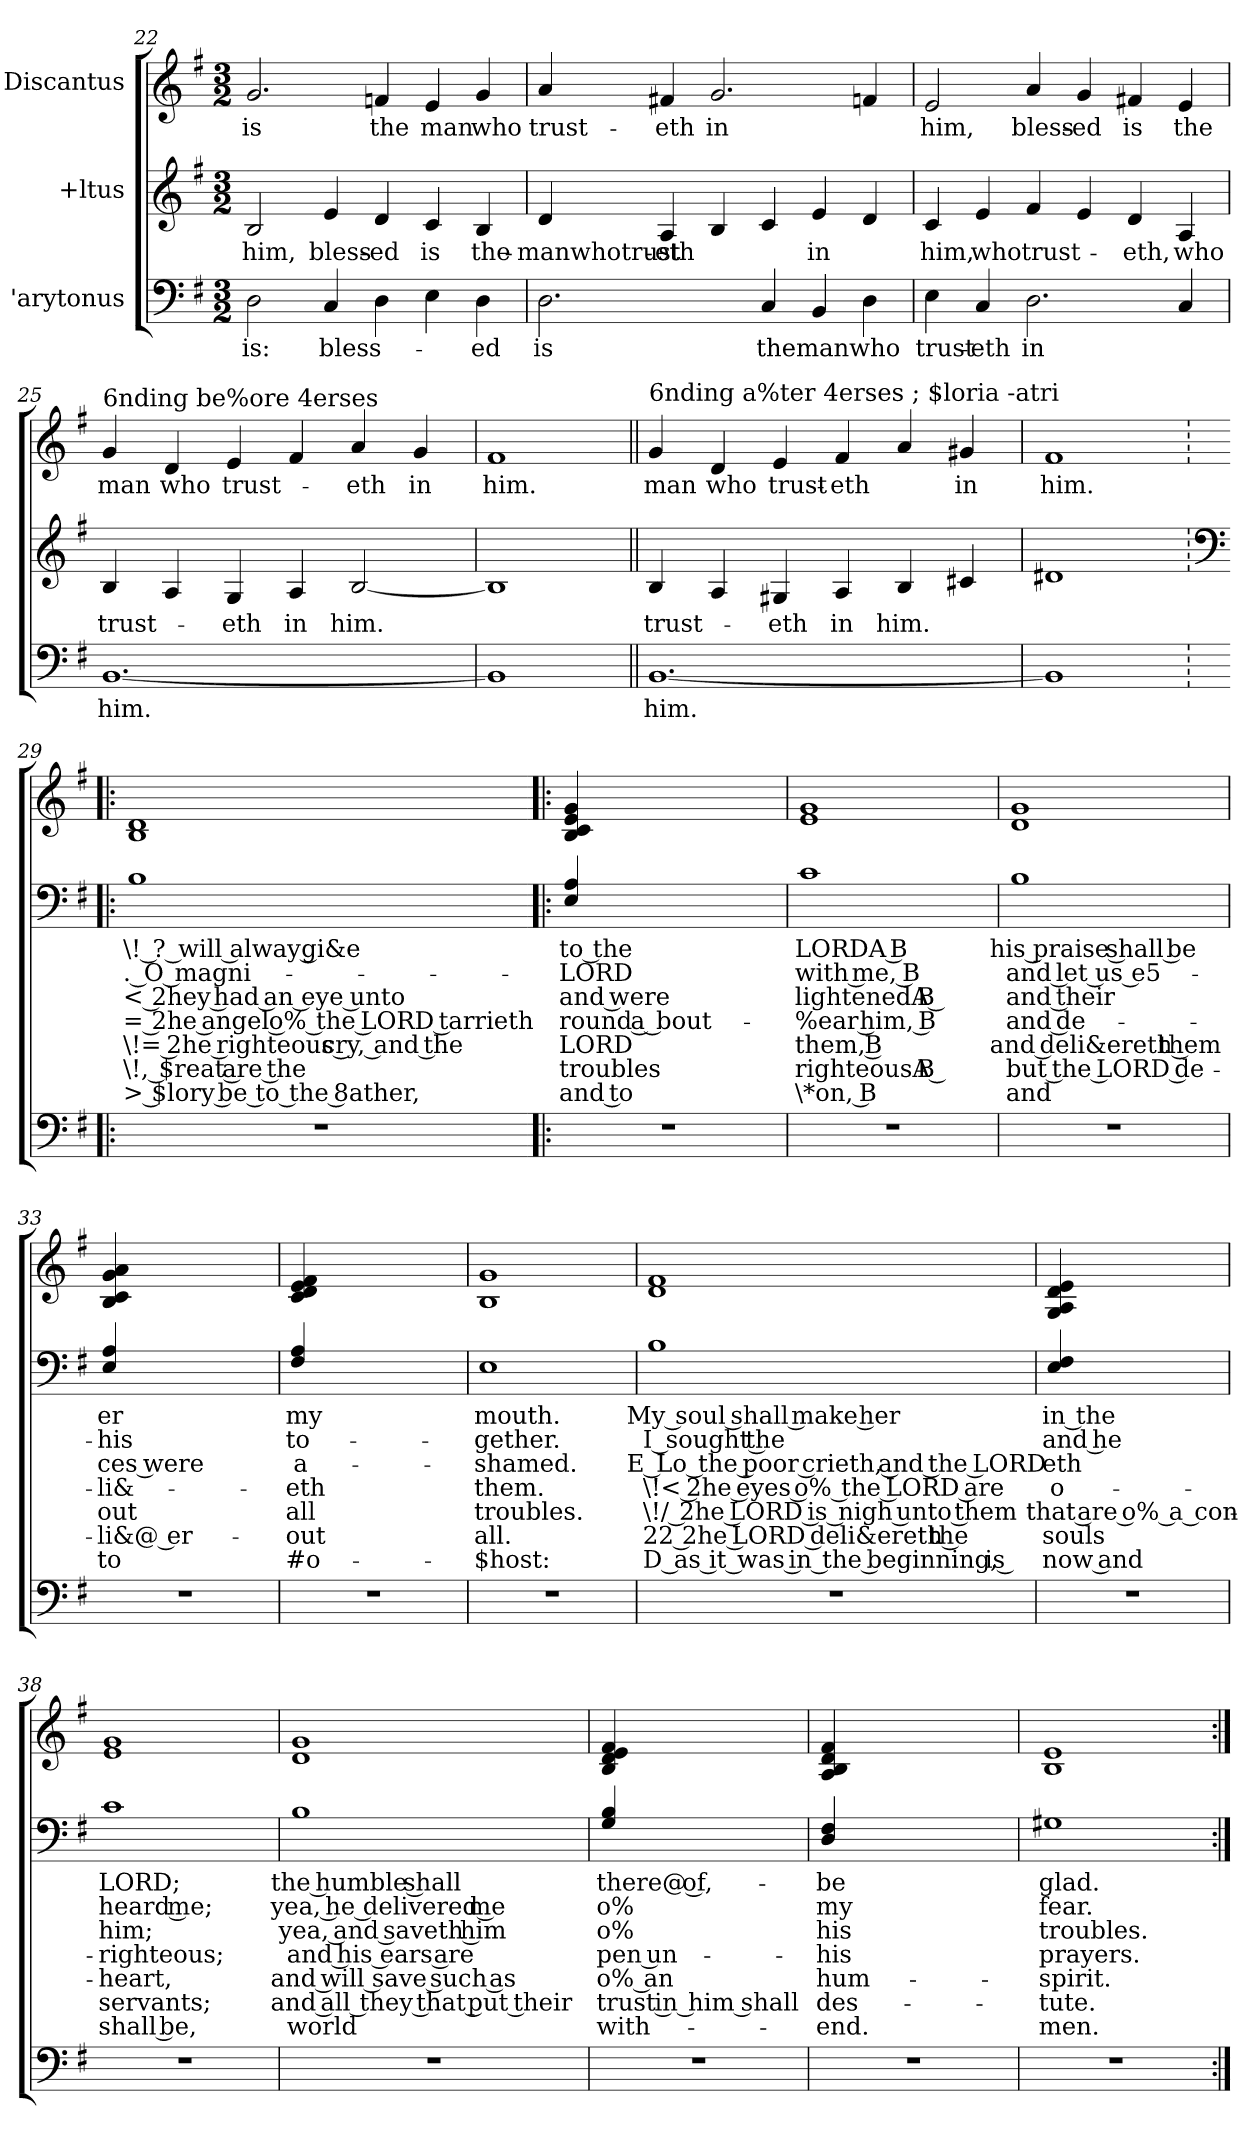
**kern	**text	**kern	**text	**text	**text	**text	**text	**text	**text	**kern	**text
*part3	*part3	*part2	*part2	*part2	*part2	*part2	*part2	*part2	*part2	*part1	*part1
*staff3	*staff3	*staff2	*staff2	*staff2	*staff2	*staff2	*staff2	*staff2	*staff2	*staff1	*staff1
*I"'arytonus	*	*I"+ltus	*	*	*	*	*	*	*	*I"Discantus	*
*clefF4	*	*clefG2	*	*	*	*	*	*	*	*clefG2	*
*k[f#]	*	*k[f#]	*	*	*	*	*	*	*	*k[f#]	*
*G:	*	*G:	*	*	*	*	*	*	*	*G:	*
*M3/2	*	*M3/2	*	*	*	*	*	*	*	*M3/2	*
=22	=22	=22	=22	=22	=22	=22	=22	=22	=22	=22	=22
!	!LO:LY:b	!	!LO:LY:b	!	!	!	!	!	!	!	!LO:LY:b
2D\	is:	2B/	him,	.	.	.	.	.	.	2.g/	is
!	!LO:LY:b	!	!LO:LY:b	!	!	!	!	!	!	!	!
4C/	bless-	4e/	bless-	.	.	.	.	.	.	.	.
!	!	!	!LO:LY:b:rj	!	!	!	!	!	!	!	!LO:LY:b
4D\	.	4d/	-ed	.	.	.	.	.	.	4fn/	the
!	!	!	!LO:LY:b	!	!	!	!	!	!	!	!LO:LY:b
4E\	.	4c/	is	.	.	.	.	.	.	4e/	man
!	!LO:LY:b	!	!LO:LY:b	!	!	!	!	!	!	!	!LO:LY:b
4D\	-ed	4B/	the-	.	.	.	.	.	.	4g/	who
=23	=23	=23	=23	=23	=23	=23	=23	=23	=23	=23	=23
!	!LO:LY:b	!	!LO:LY:b	!	!	!	!	!	!	!	!LO:LY:b
2.D\	is	4d/	-manwhotrust-	.	.	.	.	.	.	4a/	trust-
!	!	!	!LO:LY:b	!	!	!	!	!	!	!	!LO:LY:b:rj
.	.	4A/	-eth	.	.	.	.	.	.	4f#X/	-eth
!	!	!	!	!	!	!	!	!	!	!	!LO:LY:b
.	.	4B/	.	.	.	.	.	.	.	2.g/	in
!	!LO:LY:b	!	!	!	!	!	!	!	!	!	!
4C/	themanwho	4c/	.	.	.	.	.	.	.	.	.
!	!	!	!LO:LY:b	!	!	!	!	!	!	!	!
4BB/	.	4e/	in	.	.	.	.	.	.	.	.
4D\	.	4d/	.	.	.	.	.	.	.	4fn/	.
!!LO:LB:g=z
=24	=24	=24	=24	=24	=24	=24	=24	=24	=24	=24	=24
!	!LO:LY:b	!	!LO:LY:b	!	!	!	!	!	!	!	!LO:LY:b
4E\	trust-	4c/	him,	.	.	.	.	.	.	2e/	him,
!	!LO:LY:b:rj	!	!LO:LY:b	!	!	!	!	!	!	!	!
4C/	-eth	4e/	who	.	.	.	.	.	.	.	.
!	!LO:LY:b	!	!LO:LY:b	!	!	!	!	!	!	!	!LO:LY:b
2.D\	in	4f#/	trust-	.	.	.	.	.	.	4a/	bless-
!	!	!	!	!	!	!	!	!	!	!	!LO:LY:b:rj
.	.	4e/	.	.	.	.	.	.	.	4g/	-ed
!	!	!	!LO:LY:b	!	!	!	!	!	!	!	!LO:LY:b
.	.	4d/	-eth,	.	.	.	.	.	.	4f#X/	is
!	!	!	!LO:LY:b	!	!	!	!	!	!	!	!LO:LY:b
4C/	.	4A/	who	.	.	.	.	.	.	4e/	the
=25	=25	=25	=25	=25	=25	=25	=25	=25	=25	=25	=25
!	!	!	!	!	!	!	!	!	!	!LO:TX:a:t=6nding be%ore 4erses	!
!	!LO:LY:b	!	!LO:LY:b	!	!	!	!	!	!	!	!LO:LY:b
[<1.BB	him.	4B/	trust-	.	.	.	.	.	.	4g/	man
!	!	!	!	!	!	!	!	!	!	!	!LO:LY:b
.	.	4A/	.	.	.	.	.	.	.	4d/	who
!	!	!	!LO:LY:b	!	!	!	!	!	!	!	!LO:LY:b
.	.	4G/	-eth	.	.	.	.	.	.	4e/	trust-
!	!	!	!LO:LY:b	!	!	!	!	!	!	!	!
.	.	4A/	in	.	.	.	.	.	.	4f#/	.
!	!	!	!LO:LY:b	!	!	!	!	!	!	!	!LO:LY:b
.	.	[<2B/	him.	.	.	.	.	.	.	4a/	-eth
!	!	!	!	!	!	!	!	!	!	!	!LO:LY:b
.	.	.	.	.	.	.	.	.	.	4g/	in
=26	=26	=26	=26	=26	=26	=26	=26	=26	=26	=26	=26
!	!	!	!	!	!	!	!	!	!	!	!LO:LY:b
1BB]	.	1B]	.	.	.	.	.	.	.	1f#	him.
=27||	=27||	=27||	=27||	=27||	=27||	=27||	=27||	=27||	=27||	=27||	=27||
!	!	!	!	!	!	!	!	!	!	!LO:TX:a:t=6nding a%ter 4erses ; $loria -atri	!
!	!LO:LY:b	!	!LO:LY:b	!	!	!	!	!	!	!	!LO:LY:b
[<1.BB	him.	4B/	trust-	.	.	.	.	.	.	4g/	man
!	!	!	!	!	!	!	!	!	!	!	!LO:LY:b
.	.	4A/	.	.	.	.	.	.	.	4d/	who
!	!	!	!LO:LY:b	!	!	!	!	!	!	!	!LO:LY:b
.	.	4G#X/	-eth	.	.	.	.	.	.	4e/	trust-
!	!	!	!LO:LY:b	!	!	!	!	!	!	!	!LO:LY:b
.	.	4A/	in	.	.	.	.	.	.	4f#/	-eth
!	!	!	!LO:LY:b	!	!	!	!	!	!	!	!
.	.	4B/	him.	.	.	.	.	.	.	4a/	.
!	!	!	!	!	!	!	!	!	!	!	!LO:LY:b
.	.	4c#X/	.	.	.	.	.	.	.	4g#X/	in
=28	=28	=28	=28	=28	=28	=28	=28	=28	=28	=28	=28
!	!	!	!	!	!	!	!	!	!	!	!LO:LY:b
1BB]	.	1d#X	.	.	.	.	.	.	.	1f#	him.
!!LO:PB:g=z
=29!:	=29!:	=29!:	=29!:	=29!:	=29!:	=29!:	=29!:	=29!:	=29!:	=29!:	=29!:
*	*	*clefF4	*	*	*	*	*	*	*	*	*
!	!	!	!LO:LY:b:rj	!LO:LY:b:rj	!LO:LY:b:rj	!LO:LY:b:rj	!LO:LY:b:rj	!LO:LY:b:rj	!LO:LY:b:rj	!	!
1.r	.	1B	\! ? will alway gi&e	. O magni-	< 2hey had an eye unto	= 2he angel o% the LORD tarrieth	\!= 2he righteous cry, and the	\!, $reat are the	> $lory be to the 8ather,	1B 1d	.
.	.	2ryy	.	.	.	.	.	.	.	2ryy	.
=30	=30	=30	=30	=30	=30	=30	=30	=30	=30	=30	=30
!	!	!	!LO:LY:b	!LO:LY:b	!LO:LY:b	!LO:LY:b	!LO:LY:b	!LO:LY:b	!LO:LY:b	!	!
1.r	.	4E/ 4A/	-to the	LORD	and were	round a bout-	LORD	troubles	and to	4B/ 4c/ 4e/ 4g/	.
.	.	1ryy	.	.	.	.	.	.	.	1ryy	.
.	.	4ryy	.	.	.	.	.	.	.	4ryy	.
=31	=31	=31	=31	=31	=31	=31	=31	=31	=31	=31	=31
!	!	!	!LO:LY:b	!LO:LY:b	!LO:LY:b	!LO:LY:b	!LO:LY:b	!LO:LY:b	!LO:LY:b	!	!
1.r	.	1c	LORDA B	with me, B	lightenedA B	%ear him, B	them, B	righteousA B	\*on, B	1e 1g	.
.	.	2ryy	.	.	.	.	.	.	.	2ryy	.
!!LO:LB:g=z
=32	=32	=32	=32	=32	=32	=32	=32	=32	=32	=32	=32
!	!	!	!LO:LY:b	!LO:LY:b	!LO:LY:b	!LO:LY:b	!LO:LY:b	!LO:LY:b	!LO:LY:b	!	!
1.r	.	1B	his praise shall be	and let us e5-	and their	and de-	and deli&ereth them	but the LORD de-	and	1d 1g	.
.	.	2ryy	.	.	.	.	.	.	.	2ryy	.
=33	=33	=33	=33	=33	=33	=33	=33	=33	=33	=33	=33
!	!	!	!LO:LY:b	!LO:LY:b	!LO:LY:b	!LO:LY:b	!LO:LY:b	!LO:LY:b	!LO:LY:b	!	!
1.r	.	4E/ 4A/	-er	his	-ces were	-li&-	out	-li&@ er-	to	4B/ 4c/ 4g/ 4a/	.
.	.	1ryy	.	.	.	.	.	.	.	1ryy	.
.	.	4ryy	.	.	.	.	.	.	.	4ryy	.
=34	=34	=34	=34	=34	=34	=34	=34	=34	=34	=34	=34
!	!	!	!LO:LY:b	!LO:LY:b	!LO:LY:b	!LO:LY:b	!LO:LY:b	!LO:LY:b	!LO:LY:b	!	!
1.r	.	4F#/ 4A/	my	to-	a-	-eth	all	out	#o-	4c/ 4d/ 4e/ 4f#/	.
.	.	1ryy	.	.	.	.	.	.	.	1ryy	.
.	.	4ryy	.	.	.	.	.	.	.	4ryy	.
=35	=35	=35	=35	=35	=35	=35	=35	=35	=35	=35	=35
!	!	!	!LO:LY:b	!LO:LY:b	!LO:LY:b	!LO:LY:b	!LO:LY:b	!LO:LY:b	!LO:LY:b	!	!
1.r	.	1E	mouth.	-gether.	-shamed.	them.	troubles.	all.	$host:	1B 1g	.
.	.	2ryy	.	.	.	.	.	.	.	2ryy	.
!!LO:PB:g=z
=36	=36	=36	=36	=36	=36	=36	=36	=36	=36	=36	=36
!	!	!	!LO:LY:b	!LO:LY:b	!LO:LY:b	!LO:LY:b	!LO:LY:b	!LO:LY:b	!LO:LY:b	!	!
1.r	.	1B	My soul shall make her	I sought the	E Lo the poor crieth, and the LORD	\!< 2he eyes o% the LORD are	\!/ 2he LORD is nigh unto them	22 2he LORD deli&ereth the	D as it was in the beginning, is	1d 1f#	.
.	.	2ryy	.	.	.	.	.	.	.	2ryy	.
=37	=37	=37	=37	=37	=37	=37	=37	=37	=37	=37	=37
!	!	!	!LO:LY:b	!LO:LY:b	!LO:LY:b	!LO:LY:b	!LO:LY:b	!LO:LY:b	!LO:LY:b	!	!
1.r	.	4E/ 4F#/	in the	and he	-eth	o-	that are o% a con-	souls	now and	4G/ 4A/ 4d/ 4e/	.
.	.	1ryy	.	.	.	.	.	.	.	1ryy	.
.	.	4ryy	.	.	.	.	.	.	.	4ryy	.
=38	=38	=38	=38	=38	=38	=38	=38	=38	=38	=38	=38
!	!	!	!LO:LY:b	!LO:LY:b	!LO:LY:b	!LO:LY:b	!LO:LY:b	!LO:LY:b	!LO:LY:b	!	!
1.r	.	1c	LORD;	heard me;	him;	righteous;	heart,	servants;	shall be,	1e 1g	.
.	.	2ryy	.	.	.	.	.	.	.	2ryy	.
!!LO:LB:g=z
=39	=39	=39	=39	=39	=39	=39	=39	=39	=39	=39	=39
!	!	!	!LO:LY:b	!LO:LY:b	!LO:LY:b	!LO:LY:b	!LO:LY:b	!LO:LY:b	!LO:LY:b	!	!
1.r	.	1B	the humble shall	yea, he delivered me	yea, and saveth him	and his ears are	and will save such as	and all they that put their	world	1d 1g	.
.	.	2ryy	.	.	.	.	.	.	.	2ryy	.
=40	=40	=40	=40	=40	=40	=40	=40	=40	=40	=40	=40
!	!	!	!LO:LY:b	!LO:LY:b	!LO:LY:b	!LO:LY:b	!LO:LY:b	!LO:LY:b	!LO:LY:b	!	!
1.r	.	4G/ 4B/	there@ of,-	o%	o%	-pen un-	o% an	trust in him shall	with-	4B/ 4d/ 4e/ 4f#/	.
.	.	1ryy	.	.	.	.	.	.	.	1ryy	.
.	.	4ryy	.	.	.	.	.	.	.	4ryy	.
=41	=41	=41	=41	=41	=41	=41	=41	=41	=41	=41	=41
!	!	!	!LO:LY:b	!LO:LY:b	!LO:LY:b	!LO:LY:b	!LO:LY:b	!LO:LY:b	!LO:LY:b	!	!
1.r	.	4D/ 4F#/	-be	my	his	his	hum-	des-	end.	4A/ 4B/ 4d/ 4f#/	.
.	.	1ryy	.	.	.	.	.	.	.	1ryy	.
.	.	4ryy	.	.	.	.	.	.	.	4ryy	.
=42	=42	=42	=42	=42	=42	=42	=42	=42	=42	=42	=42
!	!	!	!LO:LY:b	!LO:LY:b	!LO:LY:b	!LO:LY:b	!LO:LY:b	!LO:LY:b	!LO:LY:b	!	!
1.r	.	1G#X	glad.	fear.	troubles.	prayers.	spirit.	-tute.	-men.	1B 1e	.
.	.	2ryy	.	.	.	.	.	.	.	2ryy	.
=:|!	=:|!	=:|!	=:|!	=:|!	=:|!	=:|!	=:|!	=:|!	=:|!	=:|!	=:|!
*-	*-	*-	*-	*-	*-	*-	*-	*-	*-	*-	*-
